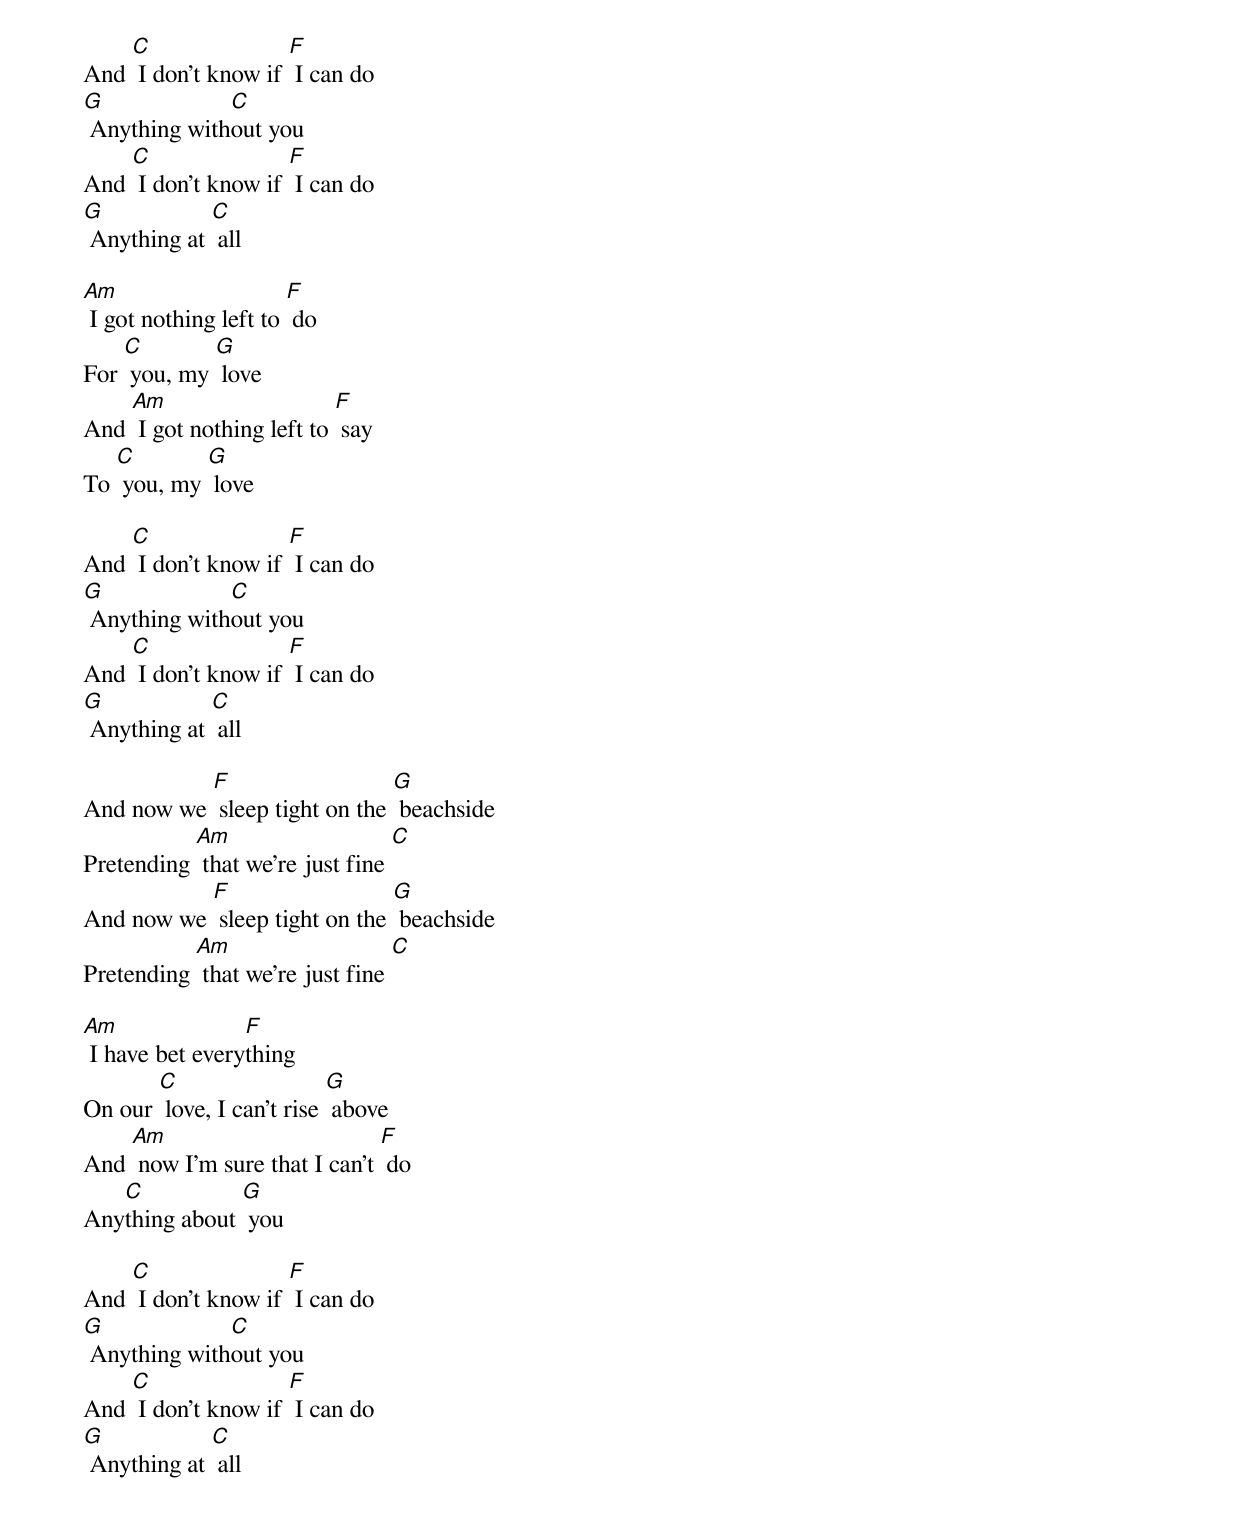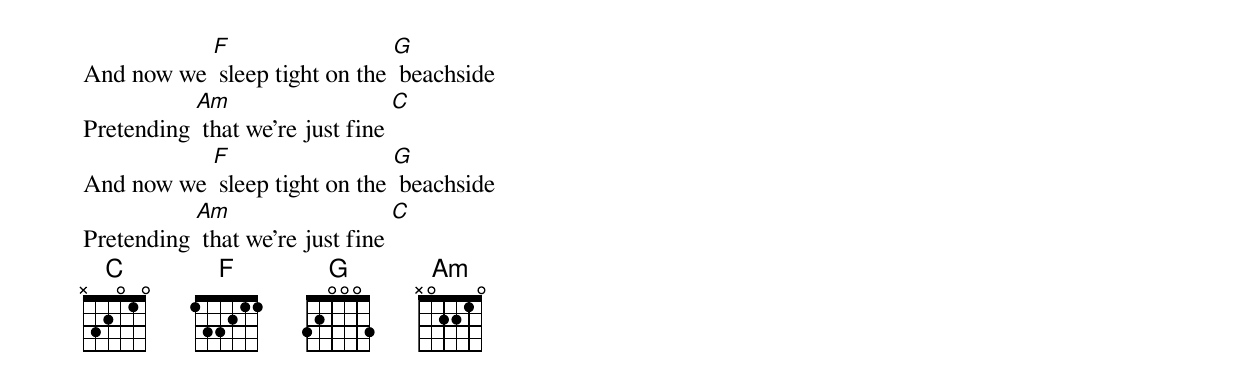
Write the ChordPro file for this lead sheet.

And [C] I don't know if [F] I can do
[G] Anything with[C]out you
And [C] I don't know if [F] I can do
[G] Anything at [C] all

[Am] I got nothing left to [F] do
For [C] you, my [G] love
And [Am] I got nothing left to [F] say
To [C] you, my [G] love

And [C] I don't know if [F] I can do
[G] Anything with[C]out you
And [C] I don't know if [F] I can do
[G] Anything at [C] all

And now we [F] sleep tight on the [G] beachside
Pretending [Am] that we're just fine [C]
And now we [F] sleep tight on the [G] beachside
Pretending [Am] that we're just fine [C]

[Am] I have bet every[F]thing
On our [C] love, I can't rise [G] above
And [Am] now I'm sure that I can't [F] do
Any[C]thing about [G] you

And [C] I don't know if [F] I can do
[G] Anything with[C]out you
And [C] I don't know if [F] I can do
[G] Anything at [C] all

And now we [F] sleep tight on the [G] beachside
Pretending [Am] that we're just fine [C]
And now we [F] sleep tight on the [G] beachside
Pretending [Am] that we're just fine [C]
